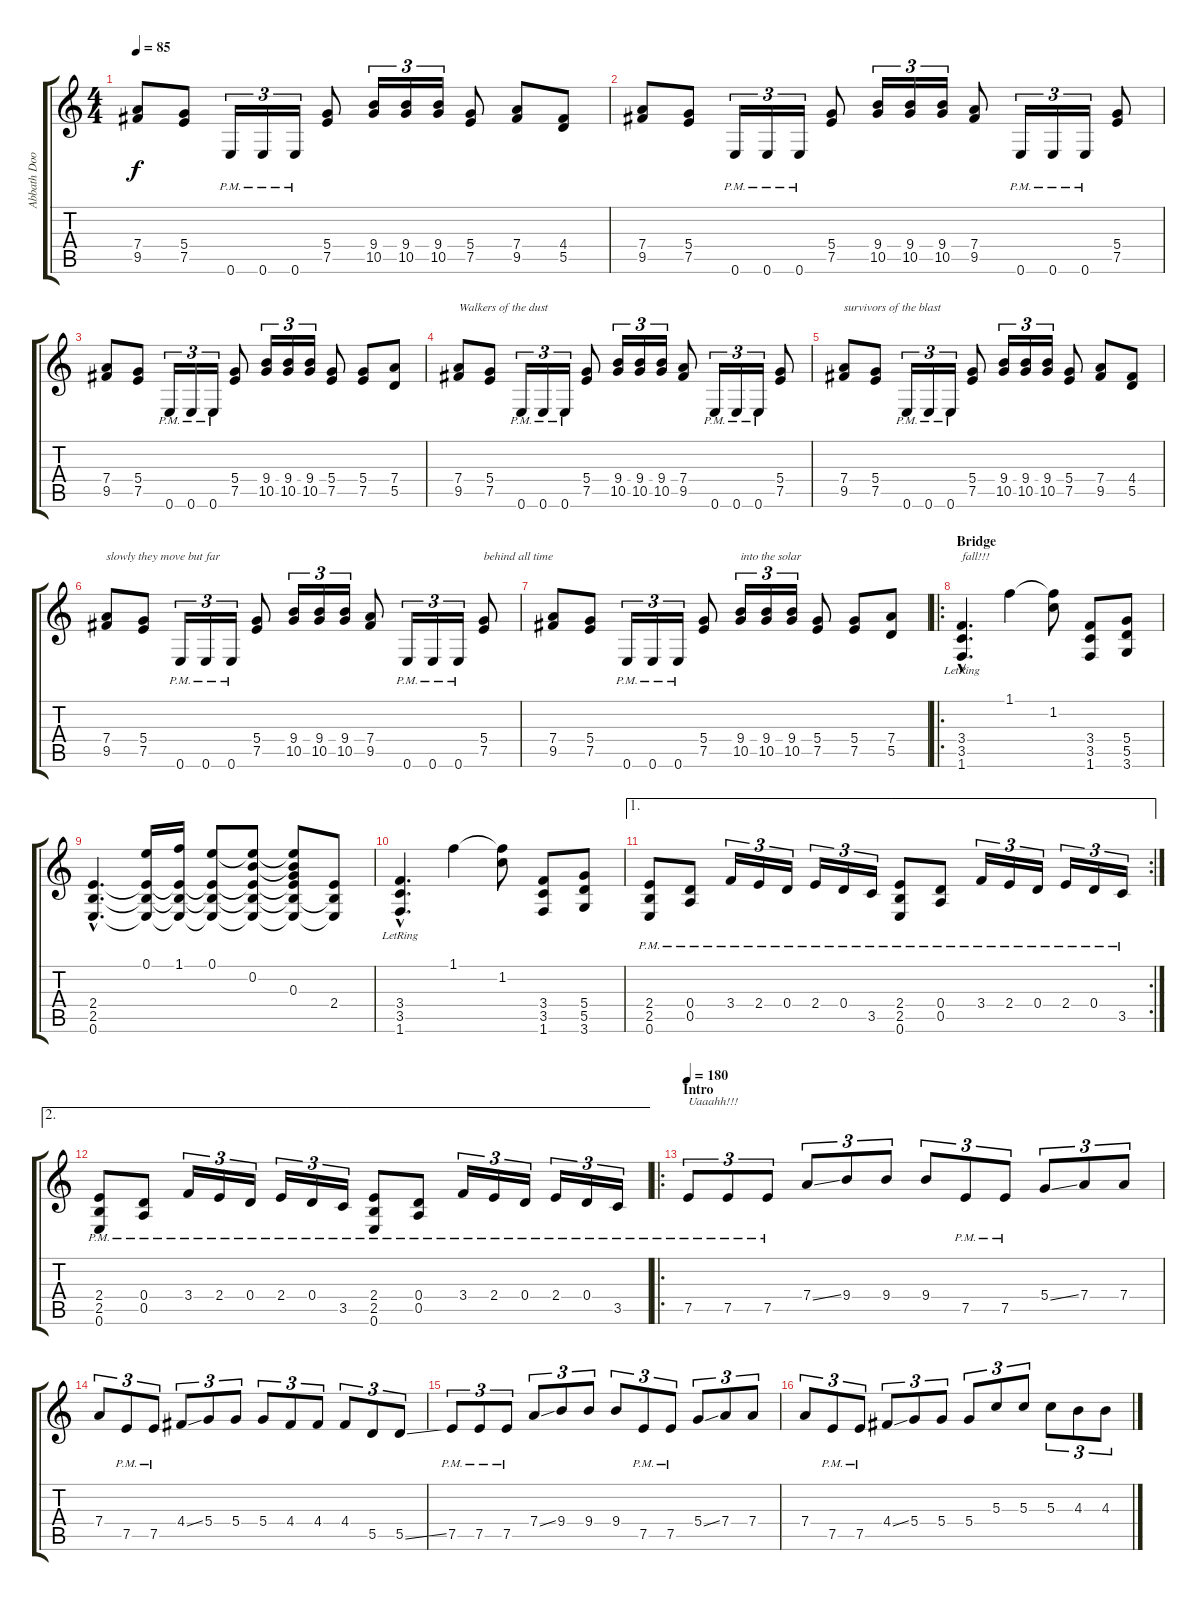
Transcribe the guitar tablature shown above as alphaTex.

\track ("Abbath Doom Occulta (Guitar)" "Abbath Doo") {instrument distortionguitar}
\staff {score tabs}
\tuning (E4 B3 G3 D3 A2 E2) {hide}
\ts (4 4)
\tempo 85
\clef g2
\ks c
(7.4 9.5).8{dy f} (5.4 7.5).8 0.6{pm}.16{tu (3 2)} 0.6{pm}.16{tu (3 2)} 0.6{pm}.16{tu (3 2)} (5.4 7.5).8 (9.4 10.5).16{tu (3 2)} (9.4 10.5).16{tu (3 2)} (9.4 10.5).16{tu (3 2)} (5.4 7.5).8 (7.4 9.5).8 (4.4 5.5).8 |
(7.4 9.5).8 (5.4 7.5).8 0.6{pm}.16{tu (3 2)} 0.6{pm}.16{tu (3 2)} 0.6{pm}.16{tu (3 2)} (5.4 7.5).8 (9.4 10.5).16{tu (3 2)} (9.4 10.5).16{tu (3 2)} (9.4 10.5).16{tu (3 2)} (7.4 9.5).8 0.6{pm}.16{tu (3 2)} 0.6{pm}.16{tu (3 2)} 0.6{pm}.16{tu (3 2)} (5.4 7.5).8 |
(7.4 9.5).8 (5.4 7.5).8 0.6{pm}.16{tu (3 2)} 0.6{pm}.16{tu (3 2)} 0.6{pm}.16{tu (3 2)} (5.4 7.5).8 (9.4 10.5).16{tu (3 2)} (9.4 10.5).16{tu (3 2)} (9.4 10.5).16{tu (3 2)} (5.4 7.5).8 (5.4 7.5).8 (7.4 5.5).8 |
(7.4 9.5).8{txt "Walkers of the dust "} (5.4 7.5).8 0.6{pm}.16{tu (3 2)} 0.6{pm}.16{tu (3 2)} 0.6{pm}.16{tu (3 2)} (5.4 7.5).8 (9.4 10.5).16{tu (3 2)} (9.4 10.5).16{tu (3 2)} (9.4 10.5).16{tu (3 2)} (7.4 9.5).8 0.6{pm}.16{tu (3 2)} 0.6{pm}.16{tu (3 2)} 0.6{pm}.16{tu (3 2)} (5.4 7.5).8 |
(7.4 9.5).8{txt "survivors of the blast"} (5.4 7.5).8 0.6{pm}.16{tu (3 2)} 0.6{pm}.16{tu (3 2)} 0.6{pm}.16{tu (3 2)} (5.4 7.5).8 (9.4 10.5).16{tu (3 2)} (9.4 10.5).16{tu (3 2)} (9.4 10.5).16{tu (3 2)} (5.4 7.5).8 (7.4 9.5).8 (4.4 5.5).8 |
(7.4 9.5).8{txt "slowly they move but far "} (5.4 7.5).8 0.6{pm}.16{tu (3 2)} 0.6{pm}.16{tu (3 2)} 0.6{pm}.16{tu (3 2)} (5.4 7.5).8 (9.4 10.5).16{tu (3 2)} (9.4 10.5).16{tu (3 2)} (9.4 10.5).16{tu (3 2)} (7.4 9.5).8 0.6{pm}.16{tu (3 2)} 0.6{pm}.16{tu (3 2)} 0.6{pm}.16{tu (3 2)} (5.4 7.5).8{txt "behind all time"} |
(7.4 9.5).8 (5.4 7.5).8 0.6{pm}.16{tu (3 2)} 0.6{pm}.16{tu (3 2)} 0.6{pm}.16{tu (3 2)} (5.4 7.5).8 (9.4 10.5).16{tu (3 2) txt "into the solar"} (9.4 10.5).16{tu (3 2)} (9.4 10.5).16{tu (3 2)} (5.4 7.5).8 (5.4 7.5).8 (7.4 5.5).8 |
\ro
\section ("" "Bridge")
(3.4{hac lr} 3.5{hac lr} 1.6{hac lr}).4{d txt "fall!!!"} 1.1.4 (1.1{t} 1.2).8 (3.4 3.5 1.6).8 (5.4 5.5 3.6).8 |
(2.4{hac} 2.5{hac} 0.6{hac}).4{d} (0.1 2.4{t} 2.5{t} 0.6{t}).16 (1.1 2.4{t} 2.5{t} 0.6{t}).16 (0.1 2.4{t} 2.5{t} 0.6{t}).8 (0.1{t} 0.2 2.4{t} 2.5{t} 0.6{t}).8 (0.1{t} 0.2{t} 0.3 2.4{t} 2.5{t} 0.6{t}).8 (2.4 2.5{t} 0.6{t}).8 |
(3.4{hac lr} 3.5{hac lr} 1.6{hac lr}).4{d} 1.1.4 (1.1{t} 1.2).8 (3.4 3.5 1.6).8 (5.4 5.5 3.6).8 |
\ae 1
\rc 2
(2.4{pm} 2.5{pm} 0.6{pm}).8 (0.4{pm} 0.5{pm}).8 3.4{pm}.16{tu (3 2)} 2.4{pm}.16{tu (3 2)} 0.4{pm}.16{tu (3 2)} 2.4{pm}.16{tu (3 2)} 0.4{pm}.16{tu (3 2)} 3.5{pm}.16{tu (3 2)} (2.4{pm} 2.5{pm} 0.6{pm}).8 (0.4{pm} 0.5{pm}).8 3.4{pm}.16{tu (3 2)} 2.4{pm}.16{tu (3 2)} 0.4{pm}.16{tu (3 2)} 2.4{pm}.16{tu (3 2)} 0.4{pm}.16{tu (3 2)} 3.5{pm}.16{tu (3 2)} |
\ae 2
(2.4{pm} 2.5{pm} 0.6{pm}).8 (0.4{pm} 0.5{pm}).8 3.4{pm}.16{tu (3 2)} 2.4{pm}.16{tu (3 2)} 0.4{pm}.16{tu (3 2)} 2.4{pm}.16{tu (3 2)} 0.4{pm}.16{tu (3 2)} 3.5{pm}.16{tu (3 2)} (2.4{pm} 2.5{pm} 0.6{pm}).8 (0.4{pm} 0.5{pm}).8 3.4{pm}.16{tu (3 2)} 2.4{pm}.16{tu (3 2)} 0.4{pm}.16{tu (3 2)} 2.4{pm}.16{tu (3 2)} 0.4{pm}.16{tu (3 2)} 3.5{pm}.16{tu (3 2)} |
\ro
\section ("" "Intro")
\tempo 180
7.5{pm}.8{tu (3 2) txt "Uaaahh!!!"} 7.5{pm}.8{tu (3 2)} 7.5{pm}.8{tu (3 2)} 7.4{ss}.8{tu (3 2)} 9.4.8{tu (3 2)} 9.4.8{tu (3 2)} 9.4.8{tu (3 2)} 7.5{pm}.8{tu (3 2)} 7.5{pm}.8{tu (3 2)} 5.4{ss}.8{tu (3 2)} 7.4.8{tu (3 2)} 7.4.8{tu (3 2)} |
7.4.8{tu (3 2)} 7.5{pm}.8{tu (3 2)} 7.5{pm}.8{tu (3 2)} 4.4{ss}.8{tu (3 2)} 5.4.8{tu (3 2)} 5.4.8{tu (3 2)} 5.4.8{tu (3 2)} 4.4.8{tu (3 2)} 4.4.8{tu (3 2)} 4.4.8{tu (3 2)} 5.5.8{tu (3 2)} 5.5{ss}.8{tu (3 2)} |
7.5{pm}.8{tu (3 2)} 7.5{pm}.8{tu (3 2)} 7.5{pm}.8{tu (3 2)} 7.4{ss}.8{tu (3 2)} 9.4.8{tu (3 2)} 9.4.8{tu (3 2)} 9.4.8{tu (3 2)} 7.5{pm}.8{tu (3 2)} 7.5{pm}.8{tu (3 2)} 5.4{ss}.8{tu (3 2)} 7.4.8{tu (3 2)} 7.4.8{tu (3 2)} |
7.4.8{tu (3 2)} 7.5{pm}.8{tu (3 2)} 7.5{pm}.8{tu (3 2)} 4.4{ss}.8{tu (3 2)} 5.4.8{tu (3 2)} 5.4.8{tu (3 2)} 5.4.8{tu (3 2)} 5.3.8{tu (3 2)} 5.3.8{tu (3 2)} 5.3.8{tu (3 2)} 4.3.8{tu (3 2)} 4.3.8{tu (3 2)}
